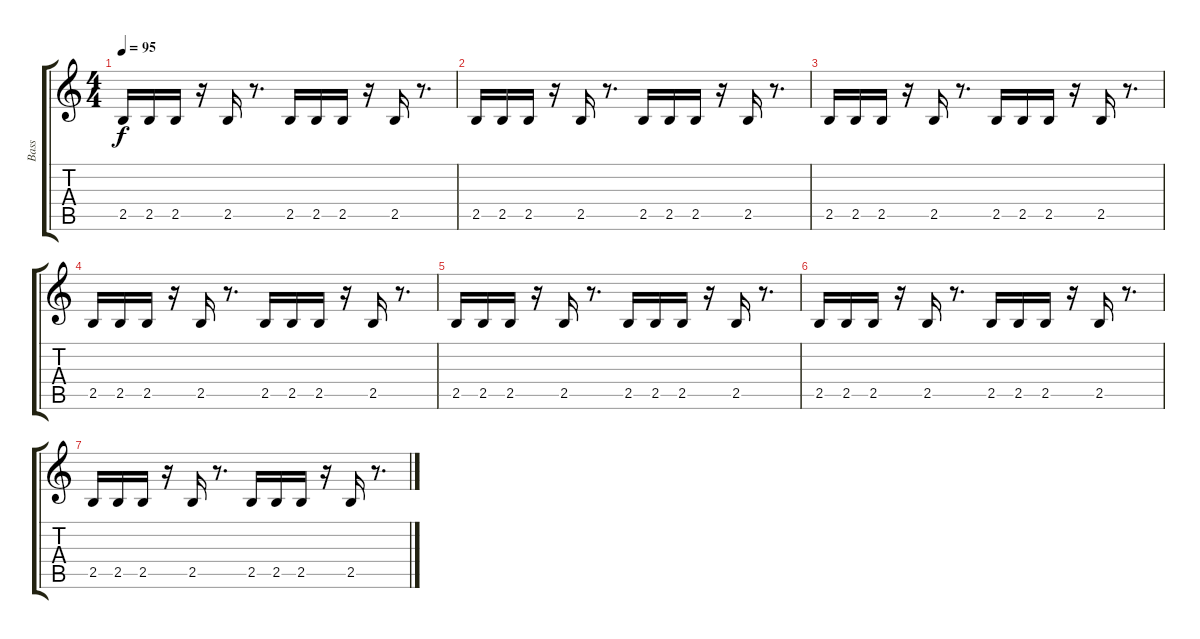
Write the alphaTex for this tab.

\track ("Bass" "Bass") {instrument electricbasspick}
\staff {score tabs}
\tuning (E4 B3 G3 D3 A2 E2) {hide}
\ts (4 4)
\tempo 95
\clef g2
\ks c
2.5.16{dy f} 2.5.16 2.5.16 r.16 2.5.16 r.8{d} 2.5.16 2.5.16 2.5.16 r.16 2.5.16 r.8{d} |
2.5.16 2.5.16 2.5.16 r.16 2.5.16 r.8{d} 2.5.16 2.5.16 2.5.16 r.16 2.5.16 r.8{d} |
2.5.16 2.5.16 2.5.16 r.16 2.5.16 r.8{d} 2.5.16 2.5.16 2.5.16 r.16 2.5.16 r.8{d} |
2.5.16 2.5.16 2.5.16 r.16 2.5.16 r.8{d} 2.5.16 2.5.16 2.5.16 r.16 2.5.16 r.8{d} |
2.5.16 2.5.16 2.5.16 r.16 2.5.16 r.8{d} 2.5.16 2.5.16 2.5.16 r.16 2.5.16 r.8{d} |
2.5.16 2.5.16 2.5.16 r.16 2.5.16 r.8{d} 2.5.16 2.5.16 2.5.16 r.16 2.5.16 r.8{d} |
2.5.16 2.5.16 2.5.16 r.16 2.5.16 r.8{d} 2.5.16 2.5.16 2.5.16 r.16 2.5.16 r.8{d}
